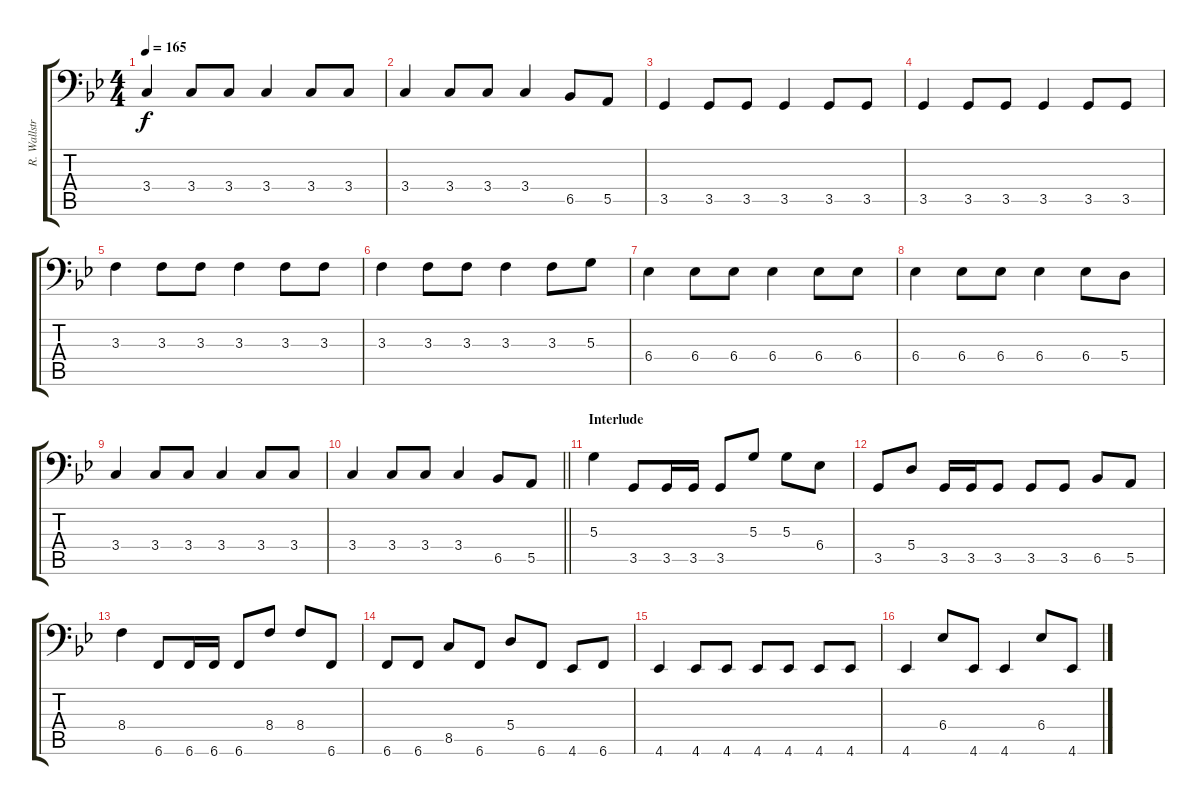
\track ("R. Wallström (Bass)" "R. Wallstr") {instrument electricbassfinger}
\staff {score tabs}
\tuning (C3 G2 D2 A1 E1 B0) {hide}
\ts (4 4)
\tempo 165
\clef f4
\ks gminor
3.4.4{dy f} 3.4.8 3.4.8 3.4.4 3.4.8 3.4.8 |
3.4.4 3.4.8 3.4.8 3.4.4 6.5.8 5.5.8 |
3.5.4 3.5.8 3.5.8 3.5.4 3.5.8 3.5.8 |
3.5.4 3.5.8 3.5.8 3.5.4 3.5.8 3.5.8 |
3.3.4 3.3.8 3.3.8 3.3.4 3.3.8 3.3.8 |
3.3.4 3.3.8 3.3.8 3.3.4 3.3.8 5.3.8 |
6.4.4 6.4.8 6.4.8 6.4.4 6.4.8 6.4.8 |
6.4.4 6.4.8 6.4.8 6.4.4 6.4.8 5.4.8 |
3.4.4 3.4.8 3.4.8 3.4.4 3.4.8 3.4.8 |
\barLineRight lightlight
3.4.4 3.4.8 3.4.8 3.4.4 6.5.8 5.5.8 |
\section ("" "Interlude")
5.3.4 3.5.8 3.5.16 3.5.16 3.5.8 5.3.8 5.3.8 6.4.8 |
3.5.8 5.4.8 3.5.16 3.5.16 3.5.8 3.5.8 3.5.8 6.5.8 5.5.8 |
8.4.4 6.6.8 6.6.16 6.6.16 6.6.8 8.4.8 8.4.8 6.6.8 |
6.6.8 6.6.8 8.5.8 6.6.8 5.4.8 6.6.8 4.6.8 6.6.8 |
4.6.4 4.6.8 4.6.8 4.6.8 4.6.8 4.6.8 4.6.8 |
4.6.4 6.4.8 4.6.8 4.6.4 6.4.8 4.6.8
